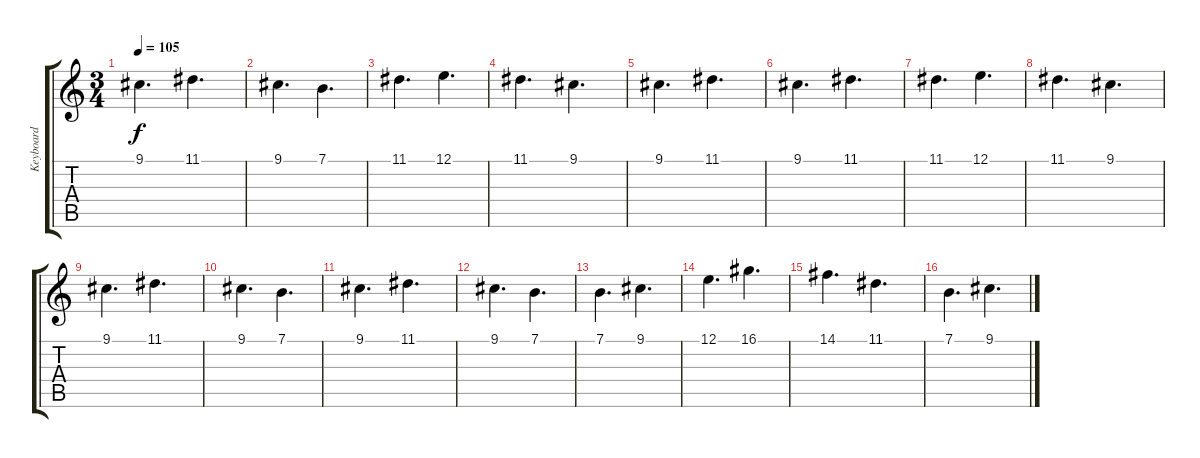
\track ("Keyboard" "Keyboard") {instrument acousticgrandpiano}
\staff {score tabs}
\tuning (E4 B3 G3 D3 A2 E2) {hide}
\ts (3 4)
\tempo 105
\clef g2
\ks c
9.1.4{d dy f} 11.1.4{d} |
9.1.4{d} 7.1.4{d} |
11.1.4{d} 12.1.4{d} |
11.1.4{d} 9.1.4{d} |
9.1.4{d} 11.1.4{d} |
9.1.4{d} 11.1.4{d} |
11.1.4{d} 12.1.4{d} |
11.1.4{d} 9.1.4{d} |
9.1.4{d} 11.1.4{d} |
9.1.4{d} 7.1.4{d} |
9.1.4{d} 11.1.4{d} |
9.1.4{d} 7.1.4{d} |
7.1.4{d} 9.1.4{d} |
12.1.4{d} 16.1.4{d} |
14.1.4{d} 11.1.4{d} |
7.1.4{d} 9.1.4{d}
